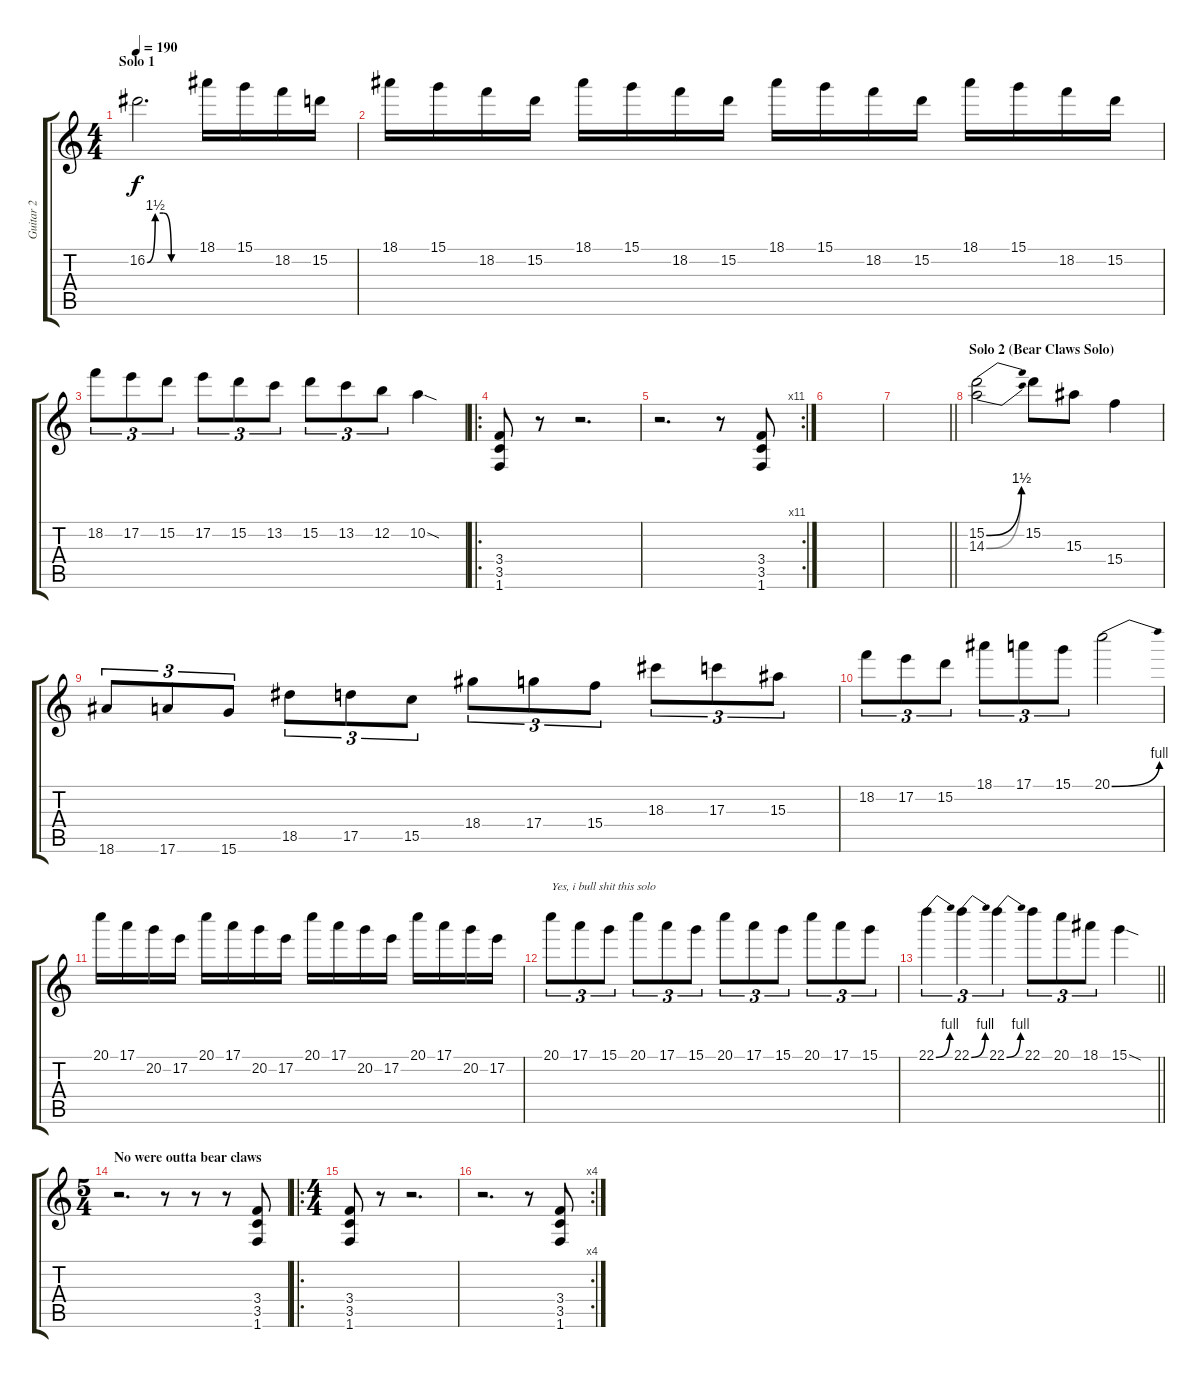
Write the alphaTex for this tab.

\track ("Guitar 2" "Guitar 2") {instrument overdrivenguitar}
\staff {score tabs}
\tuning (E4 B3 G3 D3 A2 E2) {hide}
\ts (4 4)
\section ("" "Solo 1")
\tempo 190
\clef g2
\ks c
16.2{be (custom 0 0 10 6 20 6 30 0 60 0)}.2{d dy f} 18.1.16 15.1.16 18.2.16 15.2.16 |
18.1.16 15.1.16 18.2.16 15.2.16 18.1.16 15.1.16 18.2.16 15.2.16 18.1.16 15.1.16 18.2.16 15.2.16 18.1.16 15.1.16 18.2.16 15.2.16 |
18.2.8{tu (3 2)} 17.2.8{tu (3 2)} 15.2.8{tu (3 2)} 17.2.8{tu (3 2)} 15.2.8{tu (3 2)} 13.2.8{tu (3 2)} 15.2.8{tu (3 2)} 13.2.8{tu (3 2)} 12.2.8{tu (3 2)} 10.2{sod}.4 |
\ro
(3.4 3.5 1.6).8 r.8 r.2{d} |
\rc 11
r.2{d} r.8 (3.4 3.5 1.6).8 |
|
\barLineRight lightlight
|
\section ("" "Solo 2 (Bear Claws Solo)")
(15.2{be (bend 0 0 60 6)} 14.3{be (bend 0 0 60 6)}).2 15.2.8 15.3.8 15.4.4 |
18.6.8{tu (3 2)} 17.6.8{tu (3 2)} 15.6.8{tu (3 2)} 18.5.8{tu (3 2)} 17.5.8{tu (3 2)} 15.5.8{tu (3 2)} 18.4.8{tu (3 2)} 17.4.8{tu (3 2)} 15.4.8{tu (3 2)} 18.3.8{tu (3 2)} 17.3.8{tu (3 2)} 15.3.8{tu (3 2)} |
18.2.8{tu (3 2)} 17.2.8{tu (3 2)} 15.2.8{tu (3 2)} 18.1.8{tu (3 2)} 17.1.8{tu (3 2)} 15.1.8{tu (3 2)} 20.1{be (bend 0 0 60 4)}.2 |
20.1.16 17.1.16 20.2.16 17.2.16 20.1.16 17.1.16 20.2.16 17.2.16 20.1.16 17.1.16 20.2.16 17.2.16 20.1.16 17.1.16 20.2.16 17.2.16 |
20.1.8{tu (3 2) txt "Yes, i bull shit this solo"} 17.1.8{tu (3 2)} 15.1.8{tu (3 2)} 20.1.8{tu (3 2)} 17.1.8{tu (3 2)} 15.1.8{tu (3 2)} 20.1.8{tu (3 2)} 17.1.8{tu (3 2)} 15.1.8{tu (3 2)} 20.1.8{tu (3 2)} 17.1.8{tu (3 2)} 15.1.8{tu (3 2)} |
\barLineRight lightlight
22.1{be (bend 0 0 60 4)}.4{tu (3 2)} 22.1{be (bend 0 0 60 4)}.4{tu (3 2)} 22.1{be (bend 0 0 60 4)}.4{tu (3 2)} 22.1.8{tu (3 2)} 20.1.8{tu (3 2)} 18.1.8{tu (3 2)} 15.1{sod}.4 |
\ts (5 4)
\section ("" "No were outta bear claws")
r.2{d} r.8 r.8 r.8 (3.4 3.5 1.6).8 |
\ro
\ts (4 4)
(3.4 3.5 1.6).8 r.8 r.2{d} |
\rc 4
r.2{d} r.8 (3.4 3.5 1.6).8
